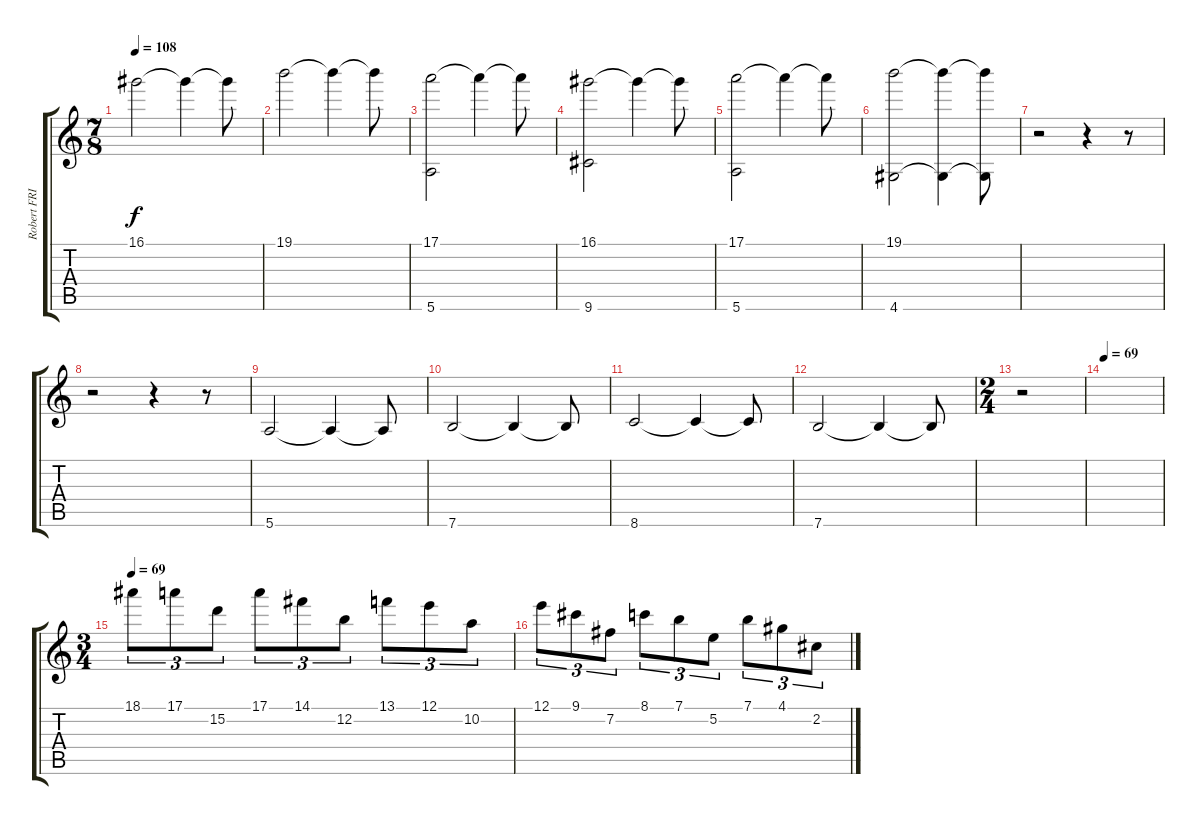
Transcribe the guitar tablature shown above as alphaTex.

\track ("Robert FRIPP" "Robert FRI") {instrument overdrivenguitar}
\staff {score tabs}
\tuning (E4 B3 G3 D3 A2 E2) {hide}
\ts (7 8)
\tempo 108
\clef g2
\ks c
16.1{t}.2{dy f} 16.1{t}.4 16.1{t}.8 |
19.1.2 19.1{t}.4 19.1{t}.8 |
(17.1 5.6).2 17.1{t}.4 17.1{t}.8 |
(16.1 9.6).2 16.1{t}.4 16.1{t}.8 |
(17.1 5.6).2 17.1{t}.4 17.1{t}.8 |
(19.1 4.6).2 (19.1{t} 4.6{t}).4 (19.1{t} 4.6{t}).8 |
r.2 r.4 r.8 |
r.2 r.4 r.8 |
5.6.2 5.6{t}.4 5.6{t}.8 |
7.6.2 7.6{t}.4 7.6{t}.8 |
8.6.2 8.6{t}.4 8.6{t}.8 |
7.6.2 7.6{t}.4 7.6{t}.8 |
\ts (2 4)
r.2 |
\tempo 69
|
\ts (3 4)
\tempo 69
18.1.8{tu (3 2)} 17.1.8{tu (3 2)} 15.2.8{tu (3 2)} 17.1.8{tu (3 2)} 14.1.8{tu (3 2)} 12.2.8{tu (3 2)} 13.1.8{tu (3 2)} 12.1.8{tu (3 2)} 10.2.8{tu (3 2)} |
12.1.8{tu (3 2)} 9.1.8{tu (3 2)} 7.2.8{tu (3 2)} 8.1.8{tu (3 2)} 7.1.8{tu (3 2)} 5.2.8{tu (3 2)} 7.1.8{tu (3 2)} 4.1.8{tu (3 2)} 2.2.8{tu (3 2)}
